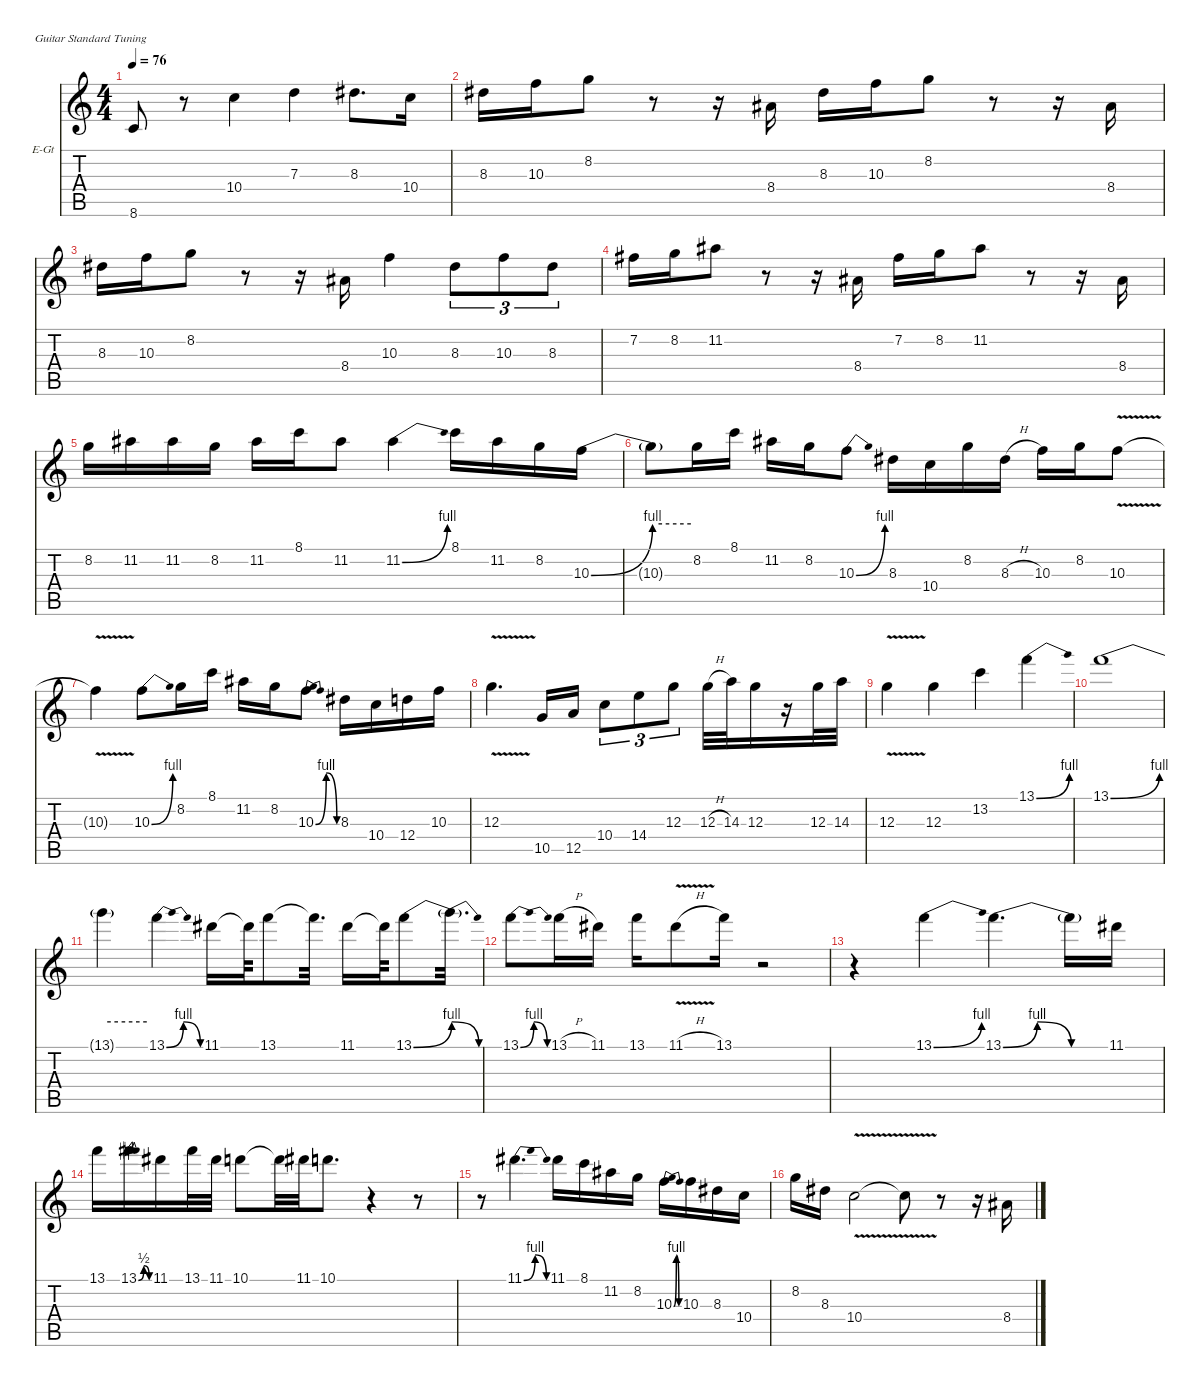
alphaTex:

\hideDynamics
\bracketExtendMode nobrackets
\firstSystemTrackNameOrientation horizontal
\otherSystemsTrackNameOrientation horizontal
\track ("Solo Guitar" "E-Gt") {instrument overdrivenguitar}
\staff {score tabs}
\tuning (E4 B3 G3 D3 A2 E2)
\ts (4 4)
\tempo 76
\clef g2
\ks c
8.6.8{dy f beam Up} r.8{beam Up} 10.4.4{beam Down} 7.3.4{beam Down} 8.3{acc #}.8{d beam Down} 10.4.16{beam Down} |
8.3{acc #}.16{beam Down} 10.3.16{beam Down} 8.2.8{beam Down} r.8{beam Down} r.16{beam Down} 8.4{acc #}.16{beam Up} 8.3{acc #}.16{beam Down} 10.3.16{beam Down} 8.2.8{beam Down} r.8{beam Down} r.16{beam Down} 8.4{acc #}.16{beam Up} |
8.3{acc #}.16{beam Down} 10.3.16{beam Down} 8.2.8{beam Down} r.8{beam Down} r.16{beam Down} 8.4{acc #}.16{beam Up} 10.3.4{beam Down} 8.3{acc #}.8{tu (3 2) beam Down} 10.3.8{tu (3 2) beam Down} 8.3{acc #}.8{tu (3 2) beam Down} |
7.2{acc #}.16{beam Down} 8.2.16{beam Down} 11.2{acc #}.8{beam Down} r.8{beam Down} r.16{beam Down} 8.4{acc #}.16{beam Up} 7.2{acc #}.16{beam Down} 8.2.16{beam Down} 11.2{acc #}.8{beam Down} r.8{beam Down} r.16{beam Down} 8.4{acc #}.16{beam Up} |
8.2.16{beam Down} 11.2{acc #}.16{beam Down} 11.2{acc #}.16{beam Down} 8.2.16{beam Down} 11.2{acc #}.16{beam Down} 8.1.16{beam Down} 11.2{acc #}.8{beam Down} 11.2{be (bend 0 0 60 4) acc #}.4{beam Down} 8.1.16{beam Down} 11.2{acc #}.16{beam Down} 8.2.16{beam Down} 10.3{be (bend 0 0 60 4)}.16{beam Down} |
10.3{be (hold 0 4 60 4) t}.8{beam Down} 8.2.16{beam Down} 8.1.16{beam Down} 11.2{acc #}.16{beam Down} 8.2.16{beam Down} 10.3{be (bend 0 0 60 4)}.8{beam Down} 8.3{acc #}.16{beam Down} 10.4.16{beam Down} 8.2.16{beam Down} 8.3{h acc #}.16{beam Down} 10.3.16{beam Down} 8.2.16{beam Down} 10.3{v}.8{beam Down} |
10.3{v t}.4{beam Down} 10.3{be (bend 0 0 60 4)}.8{beam Down} 8.2.16{beam Down} 8.1.16{beam Down} 11.2{acc #}.16{beam Down} 8.2.16{beam Down} 10.3{be (bendrelease 0 0 30 4 30 4 60 0)}.8{beam Down} 8.3{acc #}.16{beam Down} 10.4.16{beam Down} 12.4.16{beam Down} 10.3.16{beam Down} |
12.3{v}.4{d beam Down} 10.5.16{beam Up} 12.5.16{beam Up} 10.4.8{tu (3 2) beam Down} 14.4.8{tu (3 2) beam Down} 12.3.8{tu (3 2) beam Down} 12.3{h}.32{beam Down} 14.3.32{beam Down} 12.3.16{beam Down} r.16{beam Down} 12.3.32{beam Down} 14.3.32{beam Down} |
12.3{v}.4{beam Down} 12.3.4{beam Down} 13.2.4{beam Down} 13.1{be (bend 0 0 60 4)}.4{beam Down} |
13.1{be (bend 0 0 60 4)}.1{beam Down} |
13.1{be (hold 0 4 60 4) t}.4{beam Down} 13.1{be (bendrelease 0 0 30 4 30 4 60 0)}.4{beam Down} 11.1{acc #}.16{beam Down} 11.1{t acc #}.64{beam Down} 13.1.8{beam Down} 13.1{t}.32{d beam Down} 11.1{acc #}.16{beam Down} 11.1{t acc #}.64{beam Down} 13.1{be (bend 0 0 60 4)}.8{beam Down} 13.1{be (release 0 4 60 0) t}.32{d beam Down} |
13.1{be (bendrelease 0 0 30 4 30 4 60 0)}.8{beam Down} 13.1{h}.16{beam Down} 11.1{acc #}.16{beam Down} 13.1.16{beam Down} 11.1{v h acc #}.8{beam Down} 13.1.16{beam Down} r.2{beam Down} |
r.4{beam Down} 13.1{be (bend 0 0 60 4)}.4{beam Down} 13.1{be (bendrelease 0 0 30 4 30 4 60 0)}.4{d beam Down} 13.1{be (hold 0 0 60 0) t}.16{beam Down} 11.1{acc #}.16{beam Down} |
13.1.16{beam Down} 13.1{be (bendrelease 0 0 30 2 30 2 60 0)}.16{beam Down} 11.1{acc #}.16{beam Down} 13.1.32{beam Down} 11.1{acc #}.32{beam Down} 10.1.8{beam Down} 10.1{t}.32{beam Down} 11.1{acc #}.32{beam Down} 10.1.8{d beam Down} r.4{beam Down} r.8{beam Down} |
r.8{beam Down} 11.1{be (bendrelease 0 0 30 4 30 4 60 0) acc #}.4{d beam Down} 11.1{acc #}.16{beam Down} 8.1.16{beam Down} 11.2{acc #}.16{beam Down} 8.2.16{beam Down} 10.3{be (bendrelease 0 0 30 4 30 4 60 0)}.16{beam Down} 10.3.16{beam Down} 8.3{acc #}.16{beam Down} 10.4.16{beam Down} |
8.2.16{beam Down} 8.3{acc #}.16{beam Down} 10.4{v}.2{beam Down} 10.4{v t}.8{beam Down} r.8{beam Down} r.16{beam Down} 8.4{acc #}.16{beam Up}
